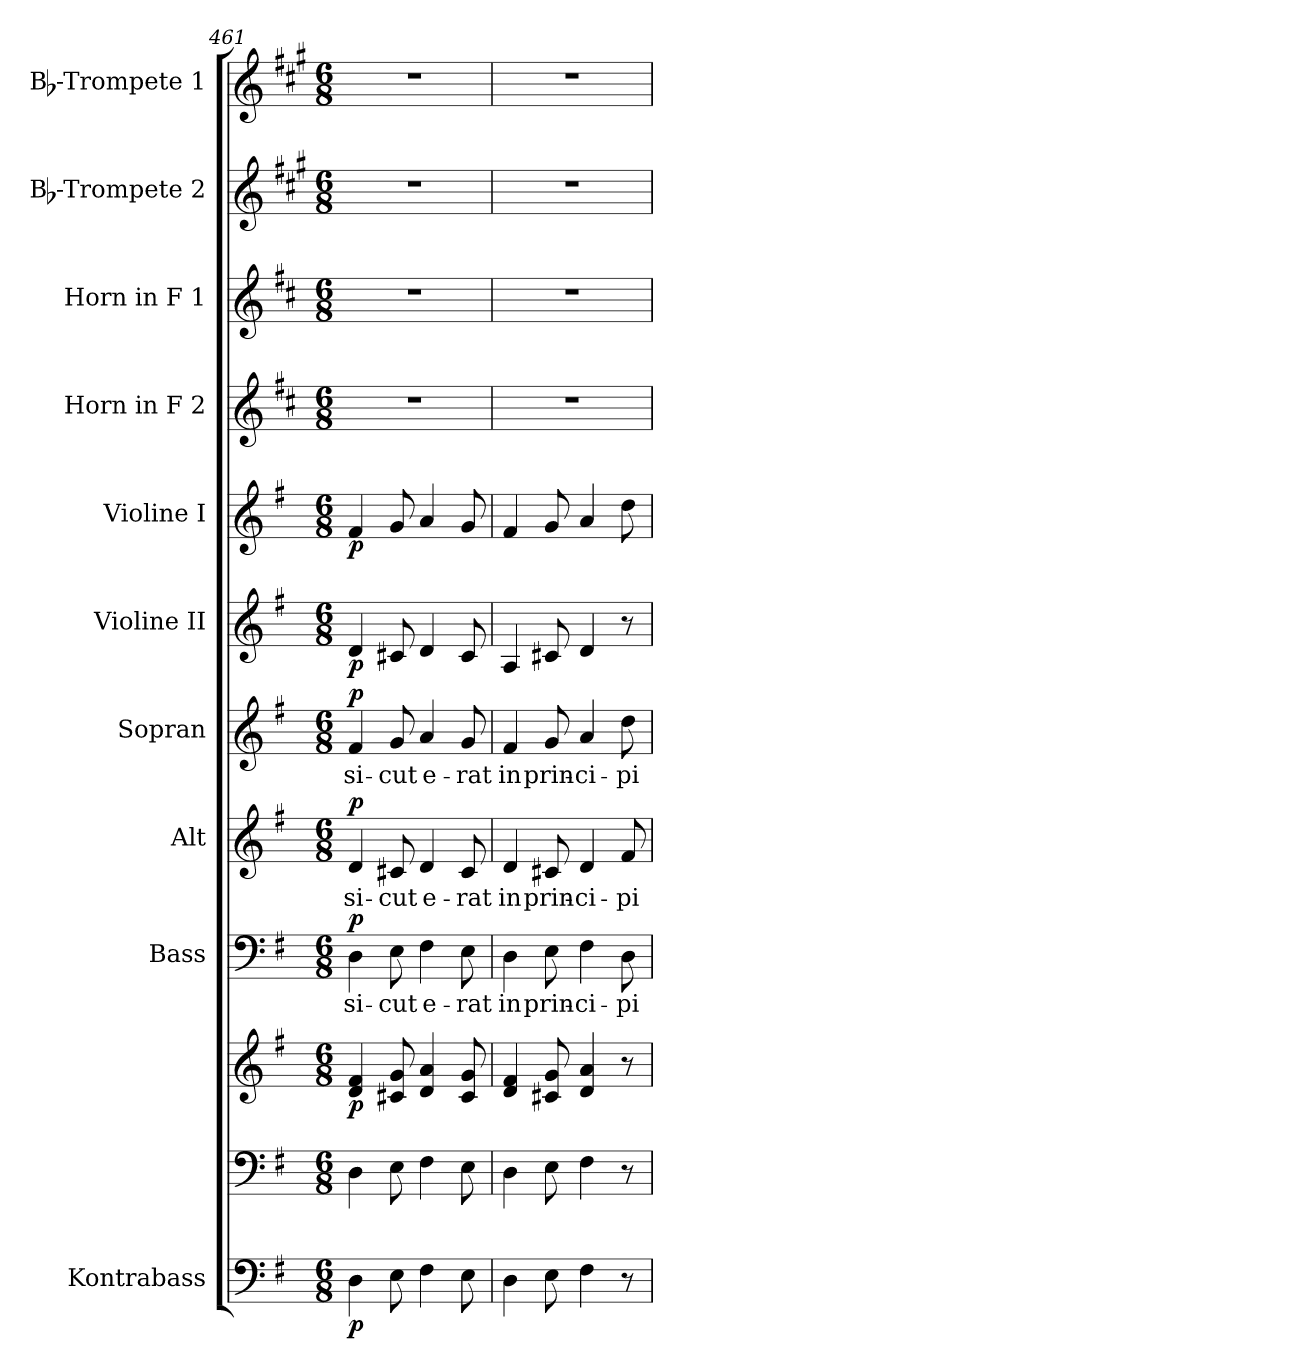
**kern	**dynam	**kern	**kern	**dynam	**kern	**text	**dynam	**kern	**text	**dynam	**kern	**text	**dynam	**kern	**dynam	**kern	**dynam	**kern	**kern	**kern	**kern
*part11	*part11	*part10	*part10	*part10	*part9	*part9	*part9	*part8	*part8	*part8	*part7	*part7	*part7	*part6	*part6	*part5	*part5	*part4	*part3	*part2	*part1
*staff12	*staff12	*staff11	*staff10	*staff10/11	*staff9	*staff9	*staff9	*staff8	*staff8	*staff8	*staff7	*staff7	*staff7	*staff6	*staff6	*staff5	*staff5	*staff4	*staff3	*staff2	*staff1
*I"Kontrabass	*	*	*	*	*I"Bass	*	*	*I"Alt	*	*	*I"Sopran	*	*	*I"Violine II	*	*I"Violine I	*	*I"Horn in F 2	*I"Horn in F 1	*I"Bb-Trompete 2	*I"Bb-Trompete 1
*I'Kb.	*	*	*	*	*I'B.	*	*	*I'A.	*	*	*I'S.	*	*	*I'Vl. II	*	*I'Vl. I	*	*	*	*I'Bb Trp. 2	*I'Bb Trp. 1
!!LO:PB:g=z
*clefF4	*	*clefF4	*clefG2	*	*clefF4	*	*	*clefG2	*	*	*clefG2	*	*	*clefG2	*	*clefG2	*	*clefG2	*clefG2	*clefG2	*clefG2
*ITrd7c12	*	*	*	*	*	*	*	*	*	*	*	*	*	*	*	*	*	*ITrd4c7	*ITrd4c7	*ITrd1c2	*ITrd1c2
*k[f#]	*	*k[f#]	*k[f#]	*	*k[f#]	*	*	*k[f#]	*	*	*k[f#]	*	*	*k[f#]	*	*k[f#]	*	*k[f#]	*k[f#]	*k[f#]	*k[f#]
*G:	*	*G:	*G:	*	*G:	*	*	*G:	*	*	*G:	*	*	*G:	*	*G:	*	*G:	*G:	*G:	*G:
*M6/8	*	*M6/8	*M6/8	*	*M6/8	*	*	*M6/8	*	*	*M6/8	*	*	*M6/8	*	*M6/8	*	*M6/8	*M6/8	*M6/8	*M6/8
=461	=461	=461	=461	=461	=461	=461	=461	=461	=461	=461	=461	=461	=461	=461	=461	=461	=461	=461	=461	=461	=461
!	!LO:DY:b	!	!	!LO:DY:b	!	!LO:LY:b	!LO:DY:a	!	!LO:LY:b	!LO:DY:a	!	!LO:LY:b	!LO:DY:a	!	!LO:DY:b	!	!LO:DY:b	!	!	!	!
4DD\	p	4D\	4d/ 4f#/	p	4D\	si-	p	4d/	si-	p	4f#/	si-	p	4d/	p	4f#/	p	2.r	2.r	2.r	2.r
!	!	!	!	!	!	!LO:LY:b	!	!	!LO:LY:b	!	!	!LO:LY:b	!	!	!	!	!	!	!	!	!
8EE\	.	8E\	8c#X/ 8g/	.	8E\	-cut	.	8c#X/	-cut	.	8g/	-cut	.	8c#X/	.	8g/	.	.	.	.	.
!	!	!	!	!	!	!LO:LY:b	!	!	!LO:LY:b	!	!	!LO:LY:b	!	!	!	!	!	!	!	!	!
4FF#\	.	4F#\	4d/ 4a/	.	4F#\	e-	.	4d/	e-	.	4a/	e-	.	4d/	.	4a/	.	.	.	.	.
!	!	!	!	!	!	!LO:LY:b	!	!	!LO:LY:b	!	!	!LO:LY:b	!	!	!	!	!	!	!	!	!
8EE\	.	8E\	8c#/ 8g/	.	8E\	-rat	.	8c#/	-rat	.	8g/	-rat	.	8c#/	.	8g/	.	.	.	.	.
=462	=462	=462	=462	=462	=462	=462	=462	=462	=462	=462	=462	=462	=462	=462	=462	=462	=462	=462	=462	=462	=462
!	!	!	!	!	!	!LO:LY:b	!	!	!LO:LY:b	!	!	!LO:LY:b	!	!	!	!	!	!	!	!	!
4DD\	.	4D\	4d/ 4f#/	.	4D\	in	.	4d/	in	.	4f#/	in	.	4A/	.	4f#/	.	2.r	2.r	2.r	2.r
!	!	!	!	!	!	!LO:LY:b	!	!	!LO:LY:b	!	!	!LO:LY:b	!	!	!	!	!	!	!	!	!
8EE\	.	8E\	8c#X/ 8g/	.	8E\	prin-	.	8c#X/	prin-	.	8g/	prin-	.	8c#X/	.	8g/	.	.	.	.	.
!	!	!	!	!	!	!LO:LY:b	!	!	!LO:LY:b	!	!	!LO:LY:b	!	!	!	!	!	!	!	!	!
4FF#\	.	4F#\	4d/ 4a/	.	4F#\	-ci-	.	4d/	-ci-	.	4a/	-ci-	.	4d/	.	4a/	.	.	.	.	.
!	!	!	!	!	!	!LO:LY:b	!	!	!LO:LY:b	!	!	!LO:LY:b	!	!	!	!	!	!	!	!	!
8r	.	8r	8r	.	8D\	-pi-	.	8f#/	-pi-	.	8dd\	-pi-	.	8r	.	8dd\	.	.	.	.	.
=	=	=	=	=	=	=	=	=	=	=	=	=	=	=	=	=	=	=	=	=	=
*-	*-	*-	*-	*-	*-	*-	*-	*-	*-	*-	*-	*-	*-	*-	*-	*-	*-	*-	*-	*-	*-
